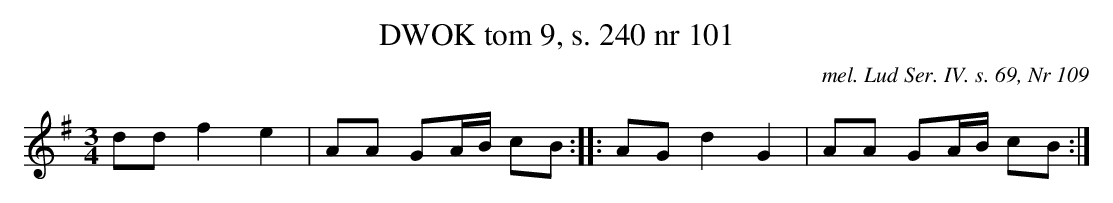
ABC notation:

X:1
T:DWOK tom 9, s. 240 nr 101
O:mel. Lud Ser. IV. s. 69, Nr 109
L:1/16
M:3/4
K:G
d2d2 f4 e4|A2A2 G2AB c2B2::A2G2 d4 G4|A2A2 G2AB c2B2:|
